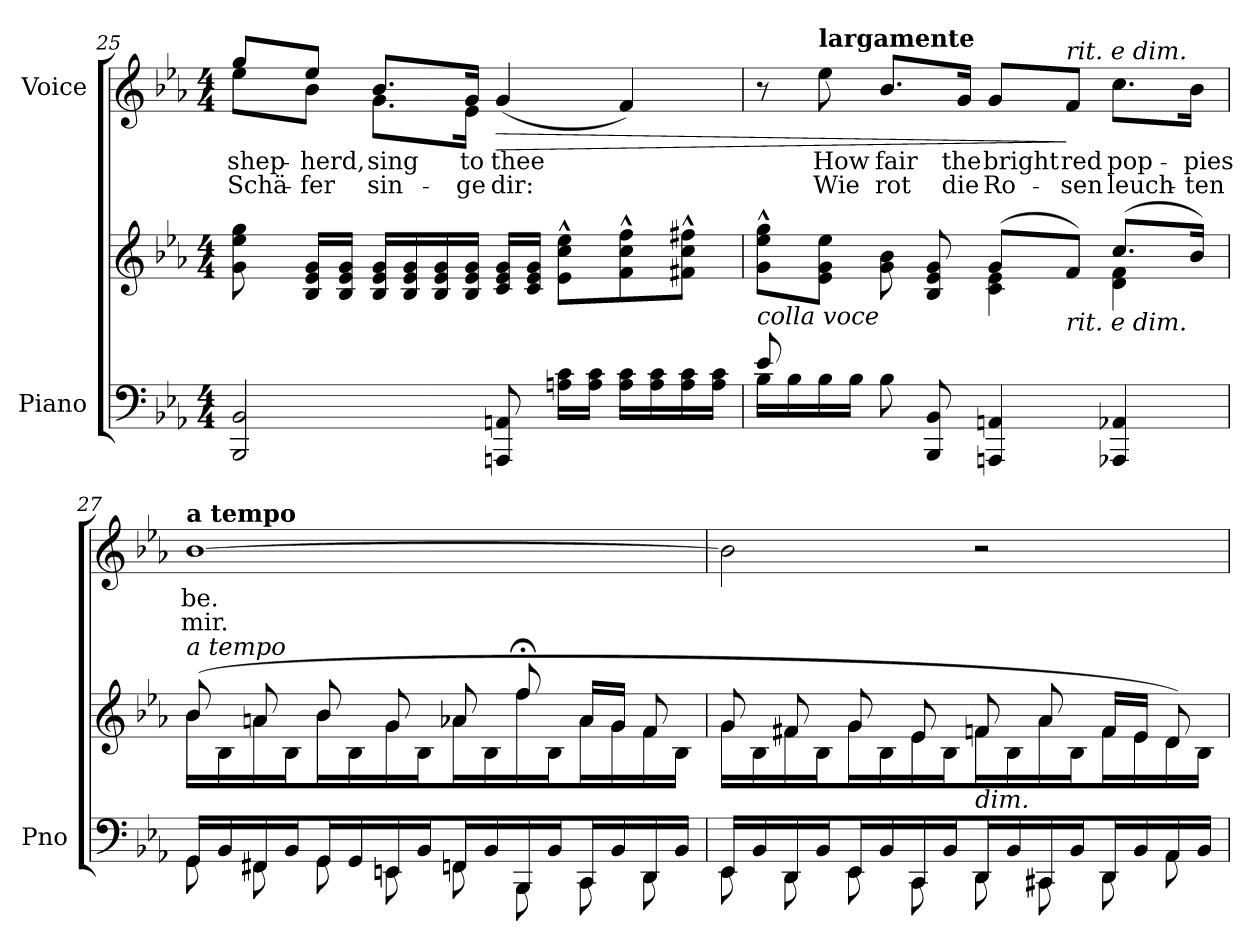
**kern	**kern	**kern	**text	**text	**dynam
*part2	*part2	*part1	*part1	*part1	*part1
*staff3	*staff2	*staff1	*staff1	*staff1	*staff1
*I"Piano	*	*I"Voice	*	*	*
*I'Pno	*	*	*	*	*
!!LO:LB:g=z
*clefF4	*clefG2	*clefG2	*	*	*
*k[b-e-a-]	*k[b-e-a-]	*k[b-e-a-]	*	*	*
*M4/4	*M4/4	*M4/4	*	*	*
=25	=25	=25	=25	=25	=25
!	!	!	!LO:LY:b	!LO:LY:b	!
*	*	*^	*	*	*
2BBB-/ 2BB-/	8g\ 8ee-\ 8gg\	8gg/L	8ee-\L	shep-	Schä-	.
!	!	!	!	!LO:LY:b	!LO:LY:b	!
.	16B-/ 16e-/ 16g/LL	8ee-/J	8b-\J	-herd,	-fer	.
.	16B-/ 16e-/ 16g/JJ	.	.	.	.	.
!	!	!	!	!LO:LY:b	!LO:LY:b	!
.	16B-/ 16e-/ 16g/LL	8.b-/L	8.g\L	sing	sin-	.
.	16B-/ 16e-/ 16g/	.	.	.	.	.
.	16B-/ 16e-/ 16g/	.	.	.	.	.
!	!	!	!	!LO:LY:b	!LO:LY:b	!
.	16B-/ 16e-/ 16g/JJ	16g/Jk	16e-\Jk	to	-ge	.
!	!	!	!	!LO:LY:b	!LO:LY:b	!LO:HP:b
8AAAn/ 8AAn/	16c/ 16e-/ 16g/LL	(<4g/	2ryy	thee	dir:	>
.	16c/ 16e-/ 16g/JJ	.	.	.	.	.
16An\ 16c\LL	8e-\^^ 8cc\^^ 8ee-\^^L	.	.	.	.	.
16A\ 16c\JJ	.	.	.	.	.	.
16A\ 16c\LL	8f\^^ 8cc\^^ 8ff\^^	4f/)	.	.	.	.
16A\ 16c\	.	.	.	.	.	.
16A\ 16c\	8f#X\^^ 8cc\^^ 8ff#X\^^J	.	.	.	.	.
16A\ 16c\JJ	.	.	.	.	.	.
*	*	*v	*v	*	*	*
=26	=26	=26	=26	=26	=26
*^	*^	*	*	*	*
!	!	!LO:TX:b:i:t=colla voce	!	!	!	!	!
16B-\LL	8e-/	8g\^^ 8ee-\^^ 8gg\^^L	2ryy	8r	.	.	.
16B-\	.	.	.	.	.	.	.
!	!	!	!	!LO:TX:a:B:t=largamente	!	!	!
!	!	!	!	!	!LO:LY:b	!LO:LY:b	!
16B-\	2..ryy	8e-\ 8g\ 8ee-\J	.	8ee-\	How	Wie	.
16B-\JJ	.	.	.	.	.	.	.
!	!	!	!	!	!LO:LY:b	!LO:LY:b	!
8B-\	.	8g\ 8b-\	.	8.b-/L	fair	rot	.
8BBB-/ 8BB-/	.	8B-/ 8e-/ 8g/	.	.	.	.	.
!	!	!	!	!	!LO:LY:b	!LO:LY:b	!
.	.	.	.	16g/Jk	the	die	.
!	!	!	!	!	!LO:LY:b	!LO:LY:b	!
4AAAn/ 4AAn/	.	(8g/L	4c\ 4e-\	8g/L	bright	Ro-	.
!	!	!	!	!LO:TX:a:i:t=rit. e dim.	!	!	!
!	!	!LO:TX:b:i:t=rit. e dim.	!	!	!	!	!
!	!	!	!	!	!LO:LY:b	!LO:LY:b	!
.	.	8f/J)	.	8f/J	red	-sen	]
!	!	!	!	!	!LO:LY:b	!LO:LY:b	!
4AAA-X/ 4AA-X/	.	(8.cc/L	4d\ 4f\	8.cc\L	pop-	leuch-	.
!	!	!	!	!	!LO:LY:b	!LO:LY:b	!
.	.	16b-/Jk)	.	16b-\Jk	-pies	-ten	.
!!LO:LB:g=z
=27	=27	=27	=27	=27	=27	=27	=27
!	!	!	!	!LO:TX:a:B:t=a tempo	!	!	!
!	!	!LO:TX:a:i:t=a tempo	!	!	!	!	!
!	!	!	!	!	!LO:LY:b	!LO:LY:b	!
16GG/LL	8GG\	(8b-/	16b-\LL	[1b-	be.	mir.	.
16BB-/	.	.	16B-\	.	.	.	.
!	!LO:N:head=solid	!	!	!	!	!	!
16FF#X/	8FF#\	8an/	16a\	.	.	.	.
16BB-/J	.	.	16B-\J	.	.	.	.
16GG/L	8GG\	8b-/	16b-\L	.	.	.	.
16GG/	.	.	16B-\	.	.	.	.
16EEn/	8EEn\	8g/	16g\	.	.	.	.
16BB-/J	.	.	16B-\J	.	.	.	.
16FFn/L	8FFn\	8a-X/	16a-\L	.	.	.	.
16BB-/	.	.	16B-\	.	.	.	.
16BBB-/	8BBB-\	8ff;</	16ff\	.	.	.	.
16BB-/J	.	.	16B-\J	.	.	.	.
16CC/L	8CC\	16a-/LL	16a-\L	.	.	.	.
16BB-/	.	16g/JJ	16g\	.	.	.	.
16DD/	8DD\	8f/	16f\	.	.	.	.
16BB-/JJ	.	.	16B-\JJ	.	.	.	.
=28	=28	=28	=28	=28	=28	=28	=28
16EE-/LL	8EE-\	8g/	16g\LL	2b-\]	.	.	.
16BB-/	.	.	16B-\	.	.	.	.
!	!LO:N:head=solid	!	!	!	!	!	!
16DD/	8DD\	8f#X/	16f#\	.	.	.	.
16BB-/J	.	.	16B-\J	.	.	.	.
16EE-/L	8EE-\	8g/	16g\L	.	.	.	.
16BB-/	.	.	16B-\	.	.	.	.
16CC/	8CC\	8e-/	16e-\	.	.	.	.
16BB-/J	.	.	16B-\J	.	.	.	.
!	!	!LO:TX:b:i:t=dim.	!	!	!	!	!
16DD/L	8DD\	8fn/	16f\L	2r	.	.	.
16BB-/	.	.	16B-\	.	.	.	.
16CC#X/	8CC#\	8a-/	16a-\	.	.	.	.
16BB-/J	.	.	16B-\J	.	.	.	.
16DD/L	8DD\	16f/LL	16f\L	.	.	.	.
16BB-/	.	16e-/JJ	16e-\	.	.	.	.
16AA-/	8AA-\	8d/)	16d\	.	.	.	.
16BB-/JJ	.	.	16B-\JJ	.	.	.	.
*v	*v	*	*	*	*	*	*
*	*v	*v	*	*	*	*
=	=	=	=	=	=
*-	*-	*-	*-	*-	*-
